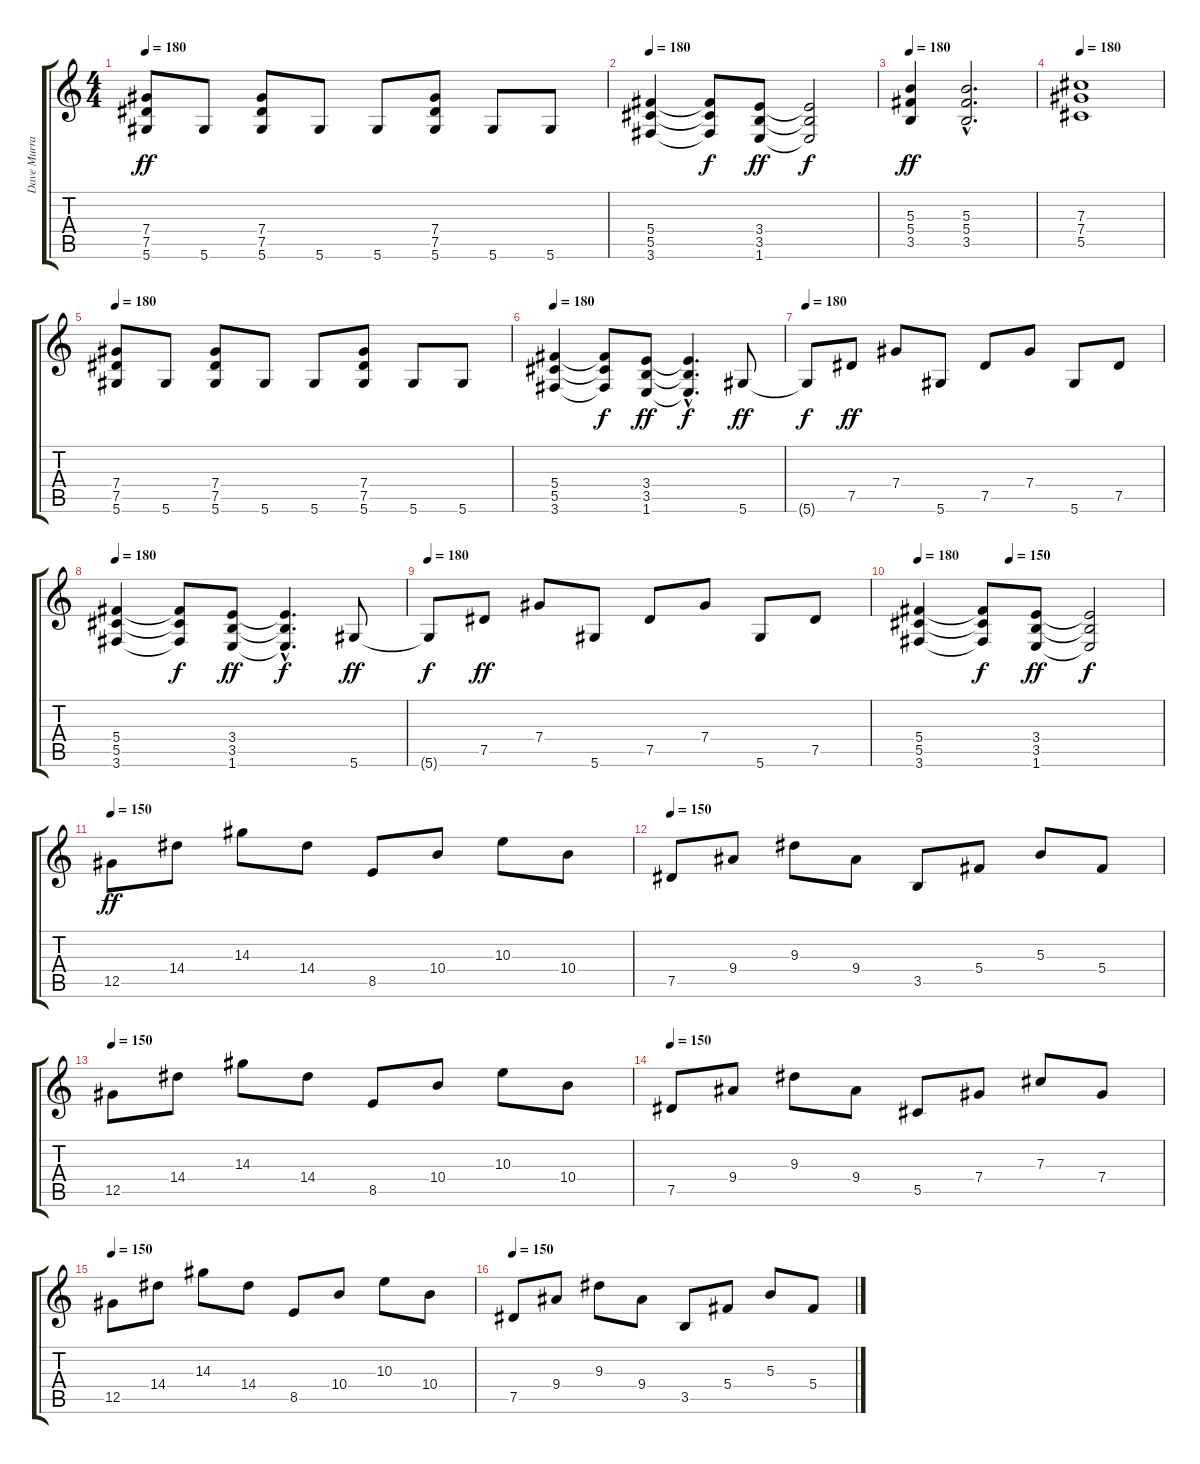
\track ("Dave Murray" "Dave Murra") {instrument overdrivenguitar}
\staff {score tabs}
\tuning (Eb4 Bb3 Gb3 Db3 Ab2 Eb2) {hide}
\ts (4 4)
\tempo 180
\clef g2
\ks c
(7.4 7.5 5.6).8{dy ff} 5.6.8 (7.4 7.5 5.6).8 5.6.8 5.6.8 (7.4 7.5 5.6).8 5.6.8 5.6.8 |
\tempo 180
(5.4 5.5 3.6).4 (5.4{t} 5.5{t} 3.6{t}).8{dy f} (3.4 3.5 1.6).8{dy ff} (3.4{t} 3.5{t} 1.6{t}).2{dy f} |
\tempo 180
(5.3 5.4 3.5).4{dy ff} (5.3{hac} 5.4{hac} 3.5{hac}).2{d} |
\tempo 180
(7.3 7.4 5.5).1 |
\tempo 180
(7.4 7.5 5.6).8 5.6.8 (7.4 7.5 5.6).8 5.6.8 5.6.8 (7.4 7.5 5.6).8 5.6.8 5.6.8 |
\tempo 180
(5.4 5.5 3.6).4 (5.4{t} 5.5{t} 3.6{t}).8{dy f} (3.4 3.5 1.6).8{dy ff} (3.4{hac t} 3.5{hac t} 1.6{hac t}).4{d dy f} 5.6.8{dy ff} |
\tempo 180
5.6{t}.8{dy f} 7.5.8{dy ff} 7.4.8 5.6.8 7.5.8 7.4.8 5.6.8 7.5.8 |
\tempo 180
(5.4 5.5 3.6).4 (5.4{t} 5.5{t} 3.6{t}).8{dy f} (3.4 3.5 1.6).8{dy ff} (3.4{hac t} 3.5{hac t} 1.6{hac t}).4{d dy f} 5.6.8{dy ff} |
\tempo 180
5.6{t}.8{dy f} 7.5.8{dy ff} 7.4.8 5.6.8 7.5.8 7.4.8 5.6.8 7.5.8 |
\tempo (150 0.375)
\tempo 180
(5.4 5.5 3.6).4 (5.4{t} 5.5{t} 3.6{t}).8{dy f} (3.4 3.5 1.6).8{dy ff} (3.4{t} 3.5{t} 1.6{t}).2{dy f} |
\tempo 150
12.5.8{dy ff volume 9} 14.4.8 14.3.8 14.4.8 8.5.8 10.4.8 10.3.8 10.4.8 |
\tempo 150
7.5.8 9.4.8 9.3.8 9.4.8 3.5.8 5.4.8 5.3.8 5.4.8 |
\tempo 150
12.5.8 14.4.8 14.3.8 14.4.8 8.5.8 10.4.8 10.3.8 10.4.8 |
\tempo 150
7.5.8 9.4.8 9.3.8 9.4.8 5.5.8 7.4.8 7.3.8 7.4.8 |
\tempo 150
12.5.8{volume 9} 14.4.8 14.3.8 14.4.8 8.5.8 10.4.8 10.3.8 10.4.8 |
\tempo 150
7.5.8 9.4.8 9.3.8 9.4.8 3.5.8 5.4.8 5.3.8 5.4.8
